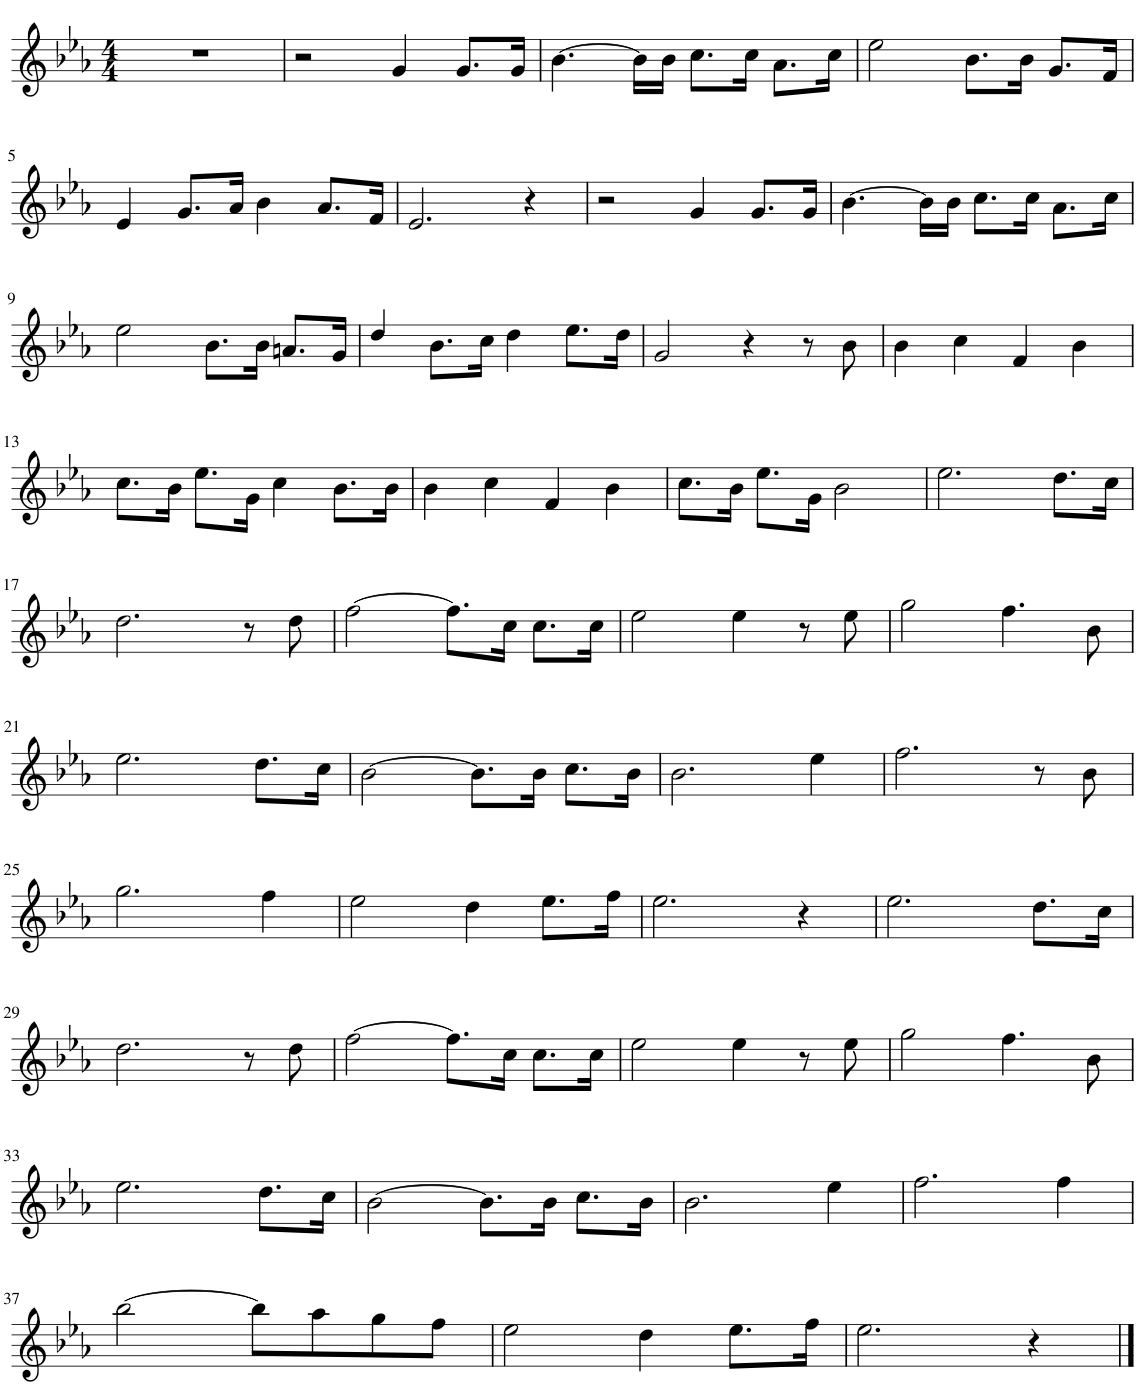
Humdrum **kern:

**kern
*part1
*staff1
*I"Harmonica
*I'Hmca
*clefG2
*k[b-e-a-]
*M4/4
=1
1r
=2
2r
4g/
8.g/L
16g/Jk
=3
[4.b-\
16b-\LL]
16b-\JJ
8.cc\L
16cc\Jk
8.a-\L
16cc\Jk
=4
2ee-\
8.b-\L
16b-\Jk
8.g/L
16f/Jk
!!LO:LB:g=z
=5
4e-/
8.g/L
16a-/Jk
4b-\
8.a-/L
16f/Jk
=6
2.e-/
4r
=7
2r
4g/
8.g/L
16g/Jk
=8
[4.b-\
16b-\LL]
16b-\JJ
8.cc\L
16cc\Jk
8.a-\L
16cc\Jk
!!LO:LB:g=z
=9
2ee-\
8.b-\L
16b-\Jk
8.an/L
16g/Jk
=10
4dd/
8.b-\L
16cc\Jk
4dd\
8.ee-\L
16dd\Jk
=11
2g/
4r
8r
8b-\
=12
4b-\
4cc\
4f/
4b-\
!!LO:LB:g=z
=13
8.cc\L
16b-\Jk
8.ee-\L
16g\Jk
4cc\
8.b-\L
16b-\Jk
=14
4b-\
4cc\
4f/
4b-\
=15
8.cc\L
16b-\Jk
8.ee-\L
16g\Jk
2b-\
=16
2.ee-\
8.dd\L
16cc\Jk
!!LO:LB:g=z
=17
2.dd\
8r
8dd\
=18
[2ff\
8.ff\L]
16cc\Jk
8.cc\L
16cc\Jk
=19
2ee-\
4ee-\
8r
8ee-\
=20
2gg\
4.ff\
8b-\
!!LO:LB:g=z
=21
2.ee-\
8.dd\L
16cc\Jk
=22
[2b-\
8.b-\L]
16b-\Jk
8.cc\L
16b-\Jk
=23
2.b-\
4ee-\
=24
2.ff\
8r
8b-\
!!LO:LB:g=z
=25
2.gg\
4ff\
=26
2ee-\
4dd\
8.ee-\L
16ff\Jk
=27
2.ee-\
4r
=28
2.ee-\
8.dd\L
16cc\Jk
!!LO:LB:g=z
=29
2.dd\
8r
8dd\
=30
[2ff\
8.ff\L]
16cc\Jk
8.cc\L
16cc\Jk
=31
2ee-\
4ee-\
8r
8ee-\
=32
2gg\
4.ff\
8b-\
!!LO:LB:g=z
=33
2.ee-\
8.dd\L
16cc\Jk
=34
[2b-\
8.b-\L]
16b-\Jk
8.cc\L
16b-\Jk
=35
2.b-\
4ee-\
=36
2.ff\
4ff\
!!LO:LB:g=z
=37
[2bb-\
8bb-\L]
8aa-\
8gg\
8ff\J
=38
2ee-\
4dd\
8.ee-\L
16ff\Jk
=39
2.ee-\
4r
==
*-
